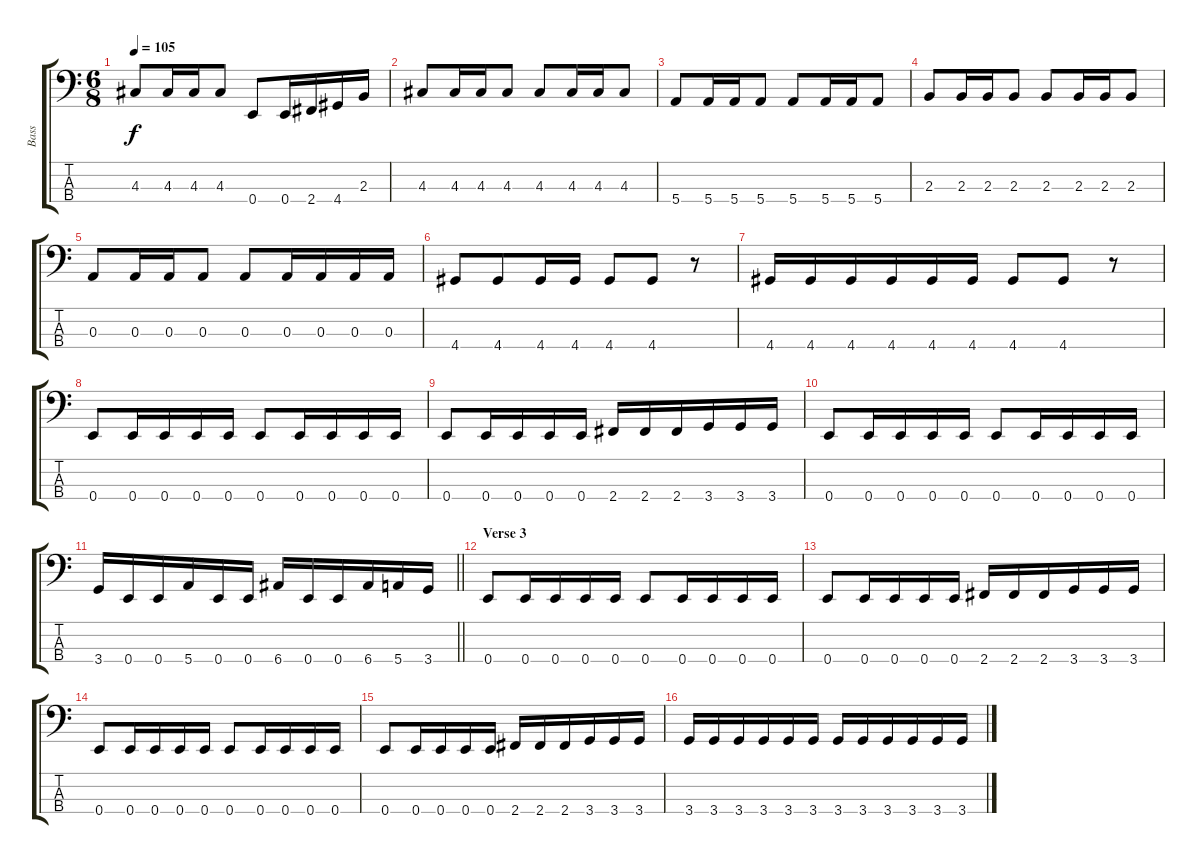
\track ("Bass" "Bass") {instrument electricbassfinger}
\staff {score tabs}
\tuning (G2 D2 A1 E1) {hide}
\ts (6 8)
\tempo 105
\clef f4
\ks c
4.3.8{dy f} 4.3.16 4.3.16 4.3.8 0.4.8 0.4.16 2.4.16 4.4.16 2.3.16 |
4.3.8 4.3.16 4.3.16 4.3.8 4.3.8 4.3.16 4.3.16 4.3.8 |
5.4.8 5.4.16 5.4.16 5.4.8 5.4.8 5.4.16 5.4.16 5.4.8 |
2.3.8 2.3.16 2.3.16 2.3.8 2.3.8 2.3.16 2.3.16 2.3.8 |
0.3.8 0.3.16 0.3.16 0.3.8 0.3.8 0.3.16 0.3.16 0.3.16 0.3.16 |
4.4.8 4.4.8 4.4.16 4.4.16 4.4.8 4.4.8 r.8 |
4.4.16 4.4.16 4.4.16 4.4.16 4.4.16 4.4.16 4.4.8 4.4.8 r.8 |
0.4.8 0.4.16 0.4.16 0.4.16 0.4.16 0.4.8 0.4.16 0.4.16 0.4.16 0.4.16 |
0.4.8 0.4.16 0.4.16 0.4.16 0.4.16 2.4.16 2.4.16 2.4.16 3.4.16 3.4.16 3.4.16 |
0.4.8 0.4.16 0.4.16 0.4.16 0.4.16 0.4.8 0.4.16 0.4.16 0.4.16 0.4.16 |
\barLineRight lightlight
3.4.16 0.4.16 0.4.16 5.4.16 0.4.16 0.4.16 6.4.16 0.4.16 0.4.16 6.4.16 5.4.16 3.4.16 |
\section ("" "Verse 3")
0.4.8 0.4.16 0.4.16 0.4.16 0.4.16 0.4.8 0.4.16 0.4.16 0.4.16 0.4.16 |
0.4.8 0.4.16 0.4.16 0.4.16 0.4.16 2.4.16 2.4.16 2.4.16 3.4.16 3.4.16 3.4.16 |
0.4.8 0.4.16 0.4.16 0.4.16 0.4.16 0.4.8 0.4.16 0.4.16 0.4.16 0.4.16 |
0.4.8 0.4.16 0.4.16 0.4.16 0.4.16 2.4.16 2.4.16 2.4.16 3.4.16 3.4.16 3.4.16 |
3.4.16 3.4.16 3.4.16 3.4.16 3.4.16 3.4.16 3.4.16 3.4.16 3.4.16 3.4.16 3.4.16 3.4.16
